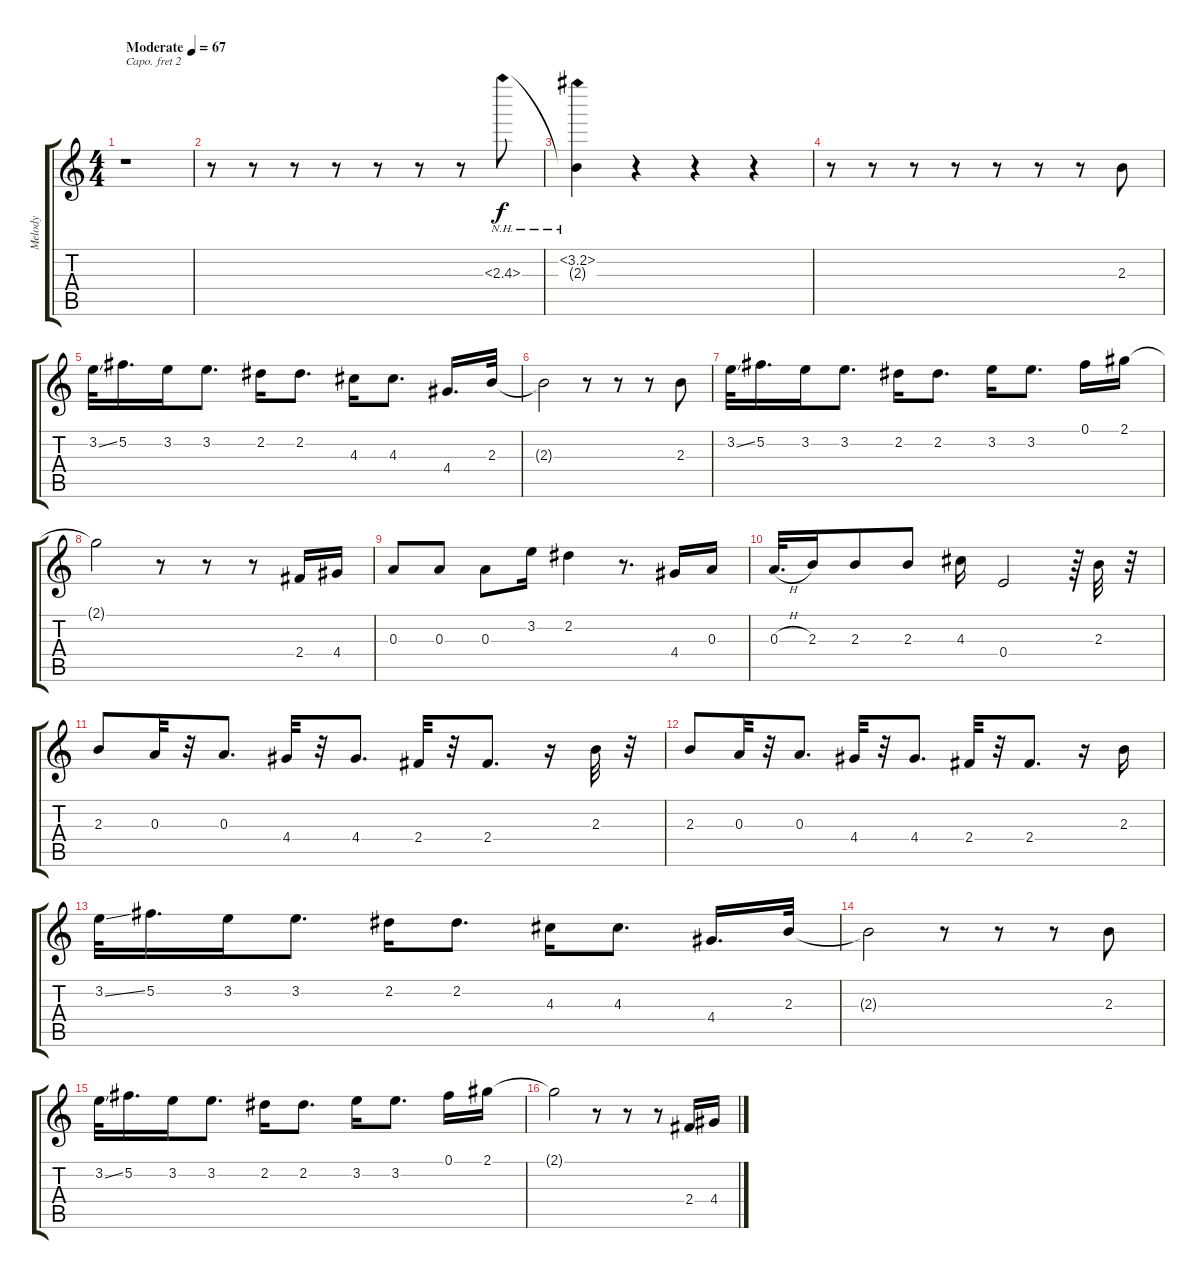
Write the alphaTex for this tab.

\track ("Melody" "Melody") {instrument acousticguitarsteel}
\staff {score tabs}
\capo 2
\tuning (E4 B3 G3 D3 A2 E2) {hide}
\ts (4 4)
\tempo (67 "Moderate")
\clef g2
\ks c
r.1{dy f instrument acousticguitarsteel} |
r.8 r.8 r.8 r.8 r.8 r.8 r.8 2.3{nh}.8 |
(3.2{nh} 2.3{t}).4 r.4 r.4 r.4 |
r.8 r.8 r.8 r.8 r.8 r.8 r.8 2.3.8 |
3.2{ss}.32 5.2.16{d} 3.2.16 3.2.8{d} 2.2.16 2.2.8{d} 4.3.16 4.3.8{d} 4.4.16{d} 2.3.32 |
2.3{t}.2 r.8 r.8 r.8 2.3.8 |
3.2{ss}.32 5.2.16{d} 3.2.16 3.2.8{d} 2.2.16 2.2.8{d} 3.2.16 3.2.8{d} 0.1.16 2.1.16 |
2.1{t}.2 r.8 r.8 r.8 2.4.16 4.4.16 |
0.3.8 0.3.8 0.3.8 3.2.16 2.2.4 r.8{d} 4.4.16 0.3.16 |
0.3{h}.32{d} 2.3.16 2.3.8 2.3.8 4.3.16 0.4.2 r.64 2.3.32 r.32 |
2.3.8 0.3.32 r.32 0.3.8{d} 4.4.32 r.32 4.4.8{d} 2.4.32 r.32 2.4.8{d} r.16 2.3.32 r.32 |
2.3.8 0.3.32 r.32 0.3.8{d} 4.4.32 r.32 4.4.8{d} 2.4.32 r.32 2.4.8{d} r.16 2.3.16 |
3.2{ss}.32 5.2.16{d} 3.2.16 3.2.8{d} 2.2.16 2.2.8{d} 4.3.16 4.3.8{d} 4.4.16{d} 2.3.32 |
2.3{t}.2 r.8 r.8 r.8 2.3.8 |
3.2{ss}.32 5.2.16{d} 3.2.16 3.2.8{d} 2.2.16 2.2.8{d} 3.2.16 3.2.8{d} 0.1.16 2.1.16 |
2.1{t}.2 r.8 r.8 r.8 2.4.16 4.4.16
